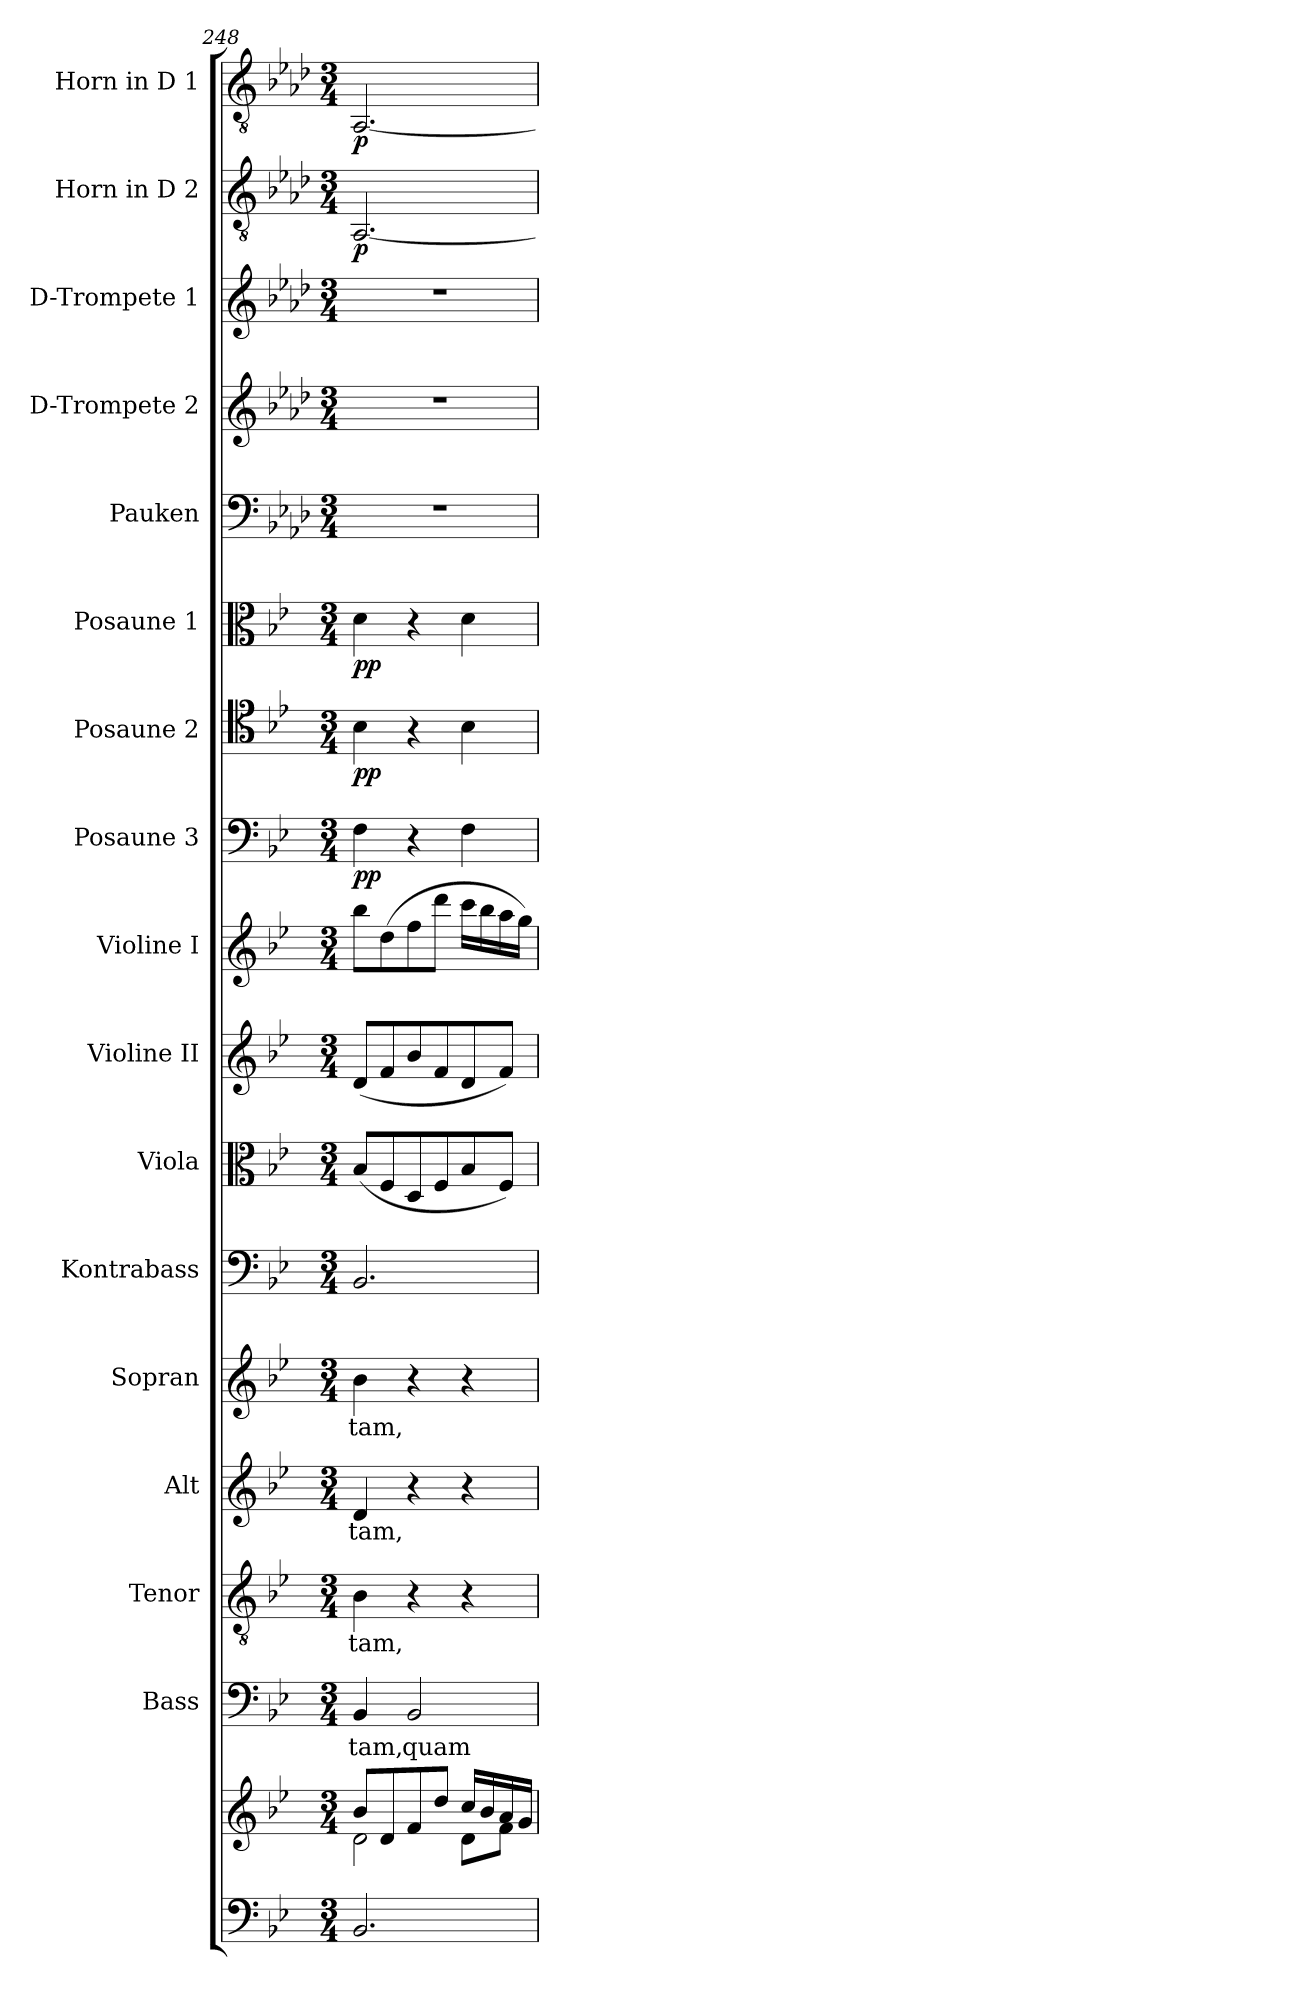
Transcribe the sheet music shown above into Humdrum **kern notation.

**kern	**kern	**kern	**text	**kern	**text	**kern	**text	**kern	**text	**kern	**kern	**kern	**kern	**kern	**dynam	**kern	**dynam	**kern	**dynam	**kern	**kern	**kern	**kern	**dynam	**kern	**dynam
*part17	*part17	*part16	*part16	*part15	*part15	*part14	*part14	*part13	*part13	*part12	*part11	*part10	*part9	*part8	*part8	*part7	*part7	*part6	*part6	*part5	*part4	*part3	*part2	*part2	*part1	*part1
*staff18	*staff17	*staff16	*staff16	*staff15	*staff15	*staff14	*staff14	*staff13	*staff13	*staff12	*staff11	*staff10	*staff9	*staff8	*staff8	*staff7	*staff7	*staff6	*staff6	*staff5	*staff4	*staff3	*staff2	*staff2	*staff1	*staff1
*	*	*I"Bass	*	*I"Tenor	*	*I"Alt	*	*I"Sopran	*	*I"Kontrabass	*I"Viola	*I"Violine II	*I"Violine I	*I"Posaune 3	*	*I"Posaune 2	*	*I"Posaune 1	*	*I"Pauken	*I"D-Trompete 2	*I"D-Trompete 1	*I"Horn in D 2	*	*I"Horn in D 1	*
*	*	*I'B.	*	*I'T.	*	*I'A.	*	*I'S.	*	*I'Kb.	*I'Vla.	*I'Vl. II	*I'Vl. I	*I'Pos. 3	*	*I'Pos. 2	*	*I'Pos. 1	*	*I'Pk.	*I'D Trp. 2	*I'D Trp. 1	*I'Hrn. 2	*	*I'Hrn. 1	*
*clefF4	*clefG2	*clefF4	*	*clefGv2	*	*clefG2	*	*clefG2	*	*clefF4	*clefC3	*clefG2	*clefG2	*clefF4	*	*clefC4	*	*clefC3	*	*clefF4	*clefG2	*clefG2	*clefGv2	*	*clefGv2	*
*	*	*	*	*	*	*	*	*	*	*ITrd7c12	*	*	*	*	*	*	*	*	*	*ITrd-1c-2	*ITrd-1c-2	*ITrd-1c-2	*ITrd-1c-2	*	*ITrd-1c-2	*
*k[b-e-]	*k[b-e-]	*k[b-e-]	*	*k[b-e-]	*	*k[b-e-]	*	*k[b-e-]	*	*k[b-e-]	*k[b-e-]	*k[b-e-]	*k[b-e-]	*k[b-e-]	*	*k[b-e-]	*	*k[b-e-]	*	*k[b-e-]	*k[b-e-]	*k[b-e-]	*k[b-e-]	*	*k[b-e-]	*
*B-:	*B-:	*B-:	*	*B-:	*	*B-:	*	*B-:	*	*B-:	*B-:	*B-:	*B-:	*B-:	*	*B-:	*	*B-:	*	*B-:	*B-:	*B-:	*B-:	*	*B-:	*
*M3/4	*M3/4	*M3/4	*	*M3/4	*	*M3/4	*	*M3/4	*	*M3/4	*M3/4	*M3/4	*M3/4	*M3/4	*	*M3/4	*	*M3/4	*	*M3/4	*M3/4	*M3/4	*M3/4	*	*M3/4	*
=248	=248	=248	=248	=248	=248	=248	=248	=248	=248	=248	=248	=248	=248	=248	=248	=248	=248	=248	=248	=248	=248	=248	=248	=248	=248	=248
*	*^	*	*	*	*	*	*	*	*	*	*	*	*	*	*	*	*	*	*	*	*	*	*	*	*	*
!	!	!	!	!LO:LY:b	!	!LO:LY:b	!	!LO:LY:b	!	!LO:LY:b	!	!	!	!	!	!LO:DY:b	!	!LO:DY:b	!	!LO:DY:b	!	!	!	!	!LO:DY:b	!	!LO:DY:b
2.BB-/	8b-/L	2d\	4BB-/	-tam,	4B-\	-tam,	4d/	-tam,	4b-\	-tam,	2.BBB-/	(<8B-/L	(<8d/L	8bb-\L	4F\	pp	4B-\	pp	4d\	pp	2.r	2.r	2.r	[2.BB-/	p	[2.BB-/	p
.	8d/	.	.	.	.	.	.	.	.	.	.	8F/	8f/	(>8dd\	.	.	.	.	.	.	.	.	.	.	.	.	.
!	!	!	!	!LO:LY:b	!	!	!	!	!	!	!	!	!	!	!	!	!	!	!	!	!	!	!	!	!	!	!
.	8f/	.	2BB-/	quam	4r	.	4r	.	4r	.	.	8D/	8b-/	8ff\	4r	.	4r	.	4r	.	.	.	.	.	.	.	.
.	8dd/J	.	.	.	.	.	.	.	.	.	.	8F/	8f/	8ddd\J	.	.	.	.	.	.	.	.	.	.	.	.	.
.	16cc/LL	8d\L	.	.	4r	.	4r	.	4r	.	.	8B-/	8d/	16ccc\LL	4F\	.	4B-\	.	4d\	.	.	.	.	.	.	.	.
.	16b-/	.	.	.	.	.	.	.	.	.	.	.	.	16bb-\	.	.	.	.	.	.	.	.	.	.	.	.	.
.	16a/	8f\J	.	.	.	.	.	.	.	.	.	8F/J)	8f/J)	16aa\	.	.	.	.	.	.	.	.	.	.	.	.	.
.	16g/JJ	.	.	.	.	.	.	.	.	.	.	.	.	16gg\JJ)	.	.	.	.	.	.	.	.	.	.	.	.	.
*	*v	*v	*	*	*	*	*	*	*	*	*	*	*	*	*	*	*	*	*	*	*	*	*	*	*	*	*
=	=	=	=	=	=	=	=	=	=	=	=	=	=	=	=	=	=	=	=	=	=	=	=	=	=	=
*-	*-	*-	*-	*-	*-	*-	*-	*-	*-	*-	*-	*-	*-	*-	*-	*-	*-	*-	*-	*-	*-	*-	*-	*-	*-	*-
